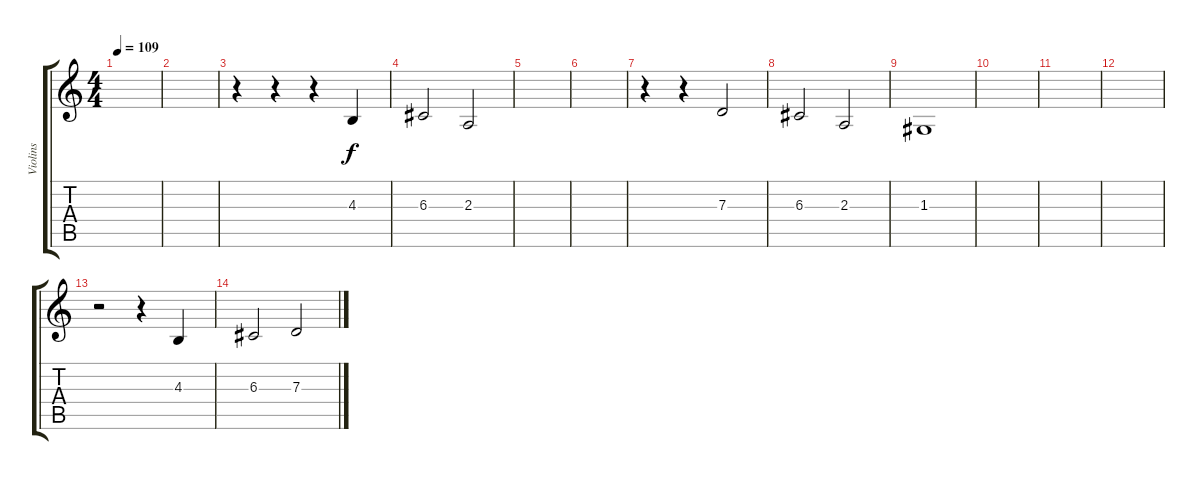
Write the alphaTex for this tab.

\track ("Violins" "Violins") {instrument stringensemble2}
\staff {score tabs}
\tuning (E4 B3 G3 D3 A2 E2) {hide}
\ts (4 4)
\tempo 109
\clef g2
\ks c
|
|
r.4 r.4 r.4 4.3.4 |
6.3.2 2.3.2 |
|
|
r.4 r.4 7.3.2 |
6.3.2 2.3.2 |
1.3.1 |
|
|
|
r.2 r.4 4.3.4 |
6.3.2 7.3.2
